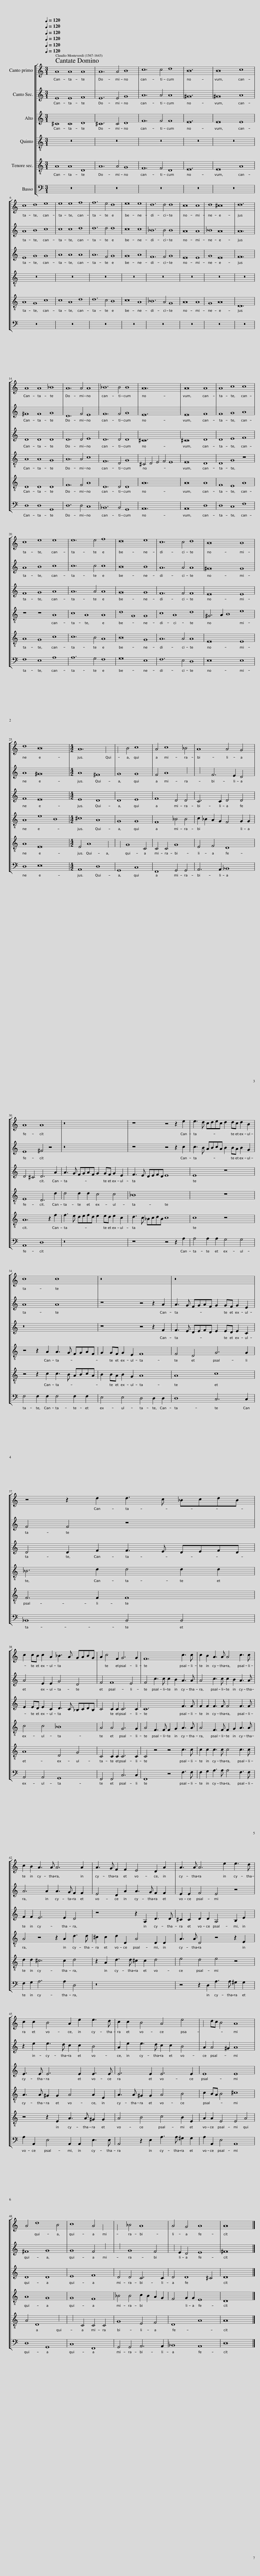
X:1
%%score [ 1 2 3 4 5 6 ]
L:1/8
Q:1/4=120
M:3/1
I:linebreak $
K:C
V:1 treble
V:2 treble
V:3 treble
V:4 treble-8
V:5 treble-8
V:6 bass
V:1
 A8 A8 A8 | A12 A4 B8 | c12 c4 d8 | B24 | B16 c8 |$ %5
 c8 d8 e8 | e8 e8 f8 | f12 e4 d8 | e16 e8 | d12 d4 d8 | %10
 c16 c8 | d8 ^c16 | d24 |$ A8 A8 _B8 | A12 A4 A8 | %15
 _B12 B4 B8 | A24 | A16 A8 | A8 c8 c8 |$ c8 e8 e8 | %20
 e12 e4 f8 | d16 e8 | c12 c4 d8 | B16 B8 |$ d8 B16 | %25
[M:4/2] A12 x4 | x4 B4 c8 | A4 c8 _B4 | A8 A4 G4 |$ A8 A8 | %30
 z16 | z8 z4 z2 e2 | e3 d cdec d2 dc d2 B2 |$ c8 c8 | z16 | %35
 z16 |$ z4 z2 d2 d3 c _BcdB |$ c2 cB c2 A2 _B3 A GABG | A2 c4 F2 G6 G2 | F12 c3 c | %40
 c2 B2 A3 A A4 c3 c |$ c2 B2 A3 A A6 A2 | A3 G F2 F2 E4 D2 A2 | A3 A A6 e2 e3 d |$ c2 c2 B4 A2 e2 e3 d | %45
 c2 c2 B4 A4 e4 | x2 dc B4 A8 |$ A4 d8 B4 | c8 A4 x4 | x4 _B4 A8 | %50
 A4 G4 A8 | A16 |] %52
V:2
 E8 E8 F8 | E12 E4 G8 | A12 A4 A8 | ^G24 | ^G16 A8 |$ %5
 A8 B8 c8 | c8 c8 d8 | d12 d4 d8 | c16 c8 | _B12 B4 B8 | %10
 A16 A8 | _B8 A16 | A24 |$ ^F8 F8 G8 | D12 F4 E8 | %15
 F12 F4 G8 | E24 | E16 F8 | F8 G8 A8 |$ A8 B8 c8 | %20
 c12 c4 c8 | B16 B8 | A12 A4 A8 | ^G16 G8 |$ A8 ^G16 | %25
[M:4/2] A8 ^F8 | G8 G8 | F4 A8 x4 | x4 F6 E2 D4 |$ E8 ^F4 z4 | %30
 z16 | z8 z4 z2 c2 | c3 B ABcA B2 BA B2 G2 |$ A8 A8 | z8 z4 z2 A2 | %35
 A3 G FGAF G2 GF G2 E2 |$ F4 F4 z8 |$ A4 E2 E2 G4 D4 | F4 F8 E4 | F4 c3 c c2 B2 A3 A | %40
 A4 c3 c c2 B2 A3 A |$ A6 A2 A3 G F2 F2 | E4 D2 A2 A3 G F2 F2 | E2 E2 F4 E4 z4 |$ z2 e2 e3 d c2 c2 B4 | %45
 A2 e2 e3 d c2 c2 B4 | A2 A4 ^G2 A8 |$ ^F8 G8 | G8 F4 x4 | x4 G8 F4 | %50
 x2 E2 D4 E8 | ^F16 |] %52
V:3
 ^C8 C8 D8 | ^C12 C4 D8 | F12 F4 F8 | E24 | E16 E8 |$ %5
 E8 G8 G8 | A8 A8 A8 | A12 F4 G8 | G16 A8 | F12 F4 G8 | %10
 E16 E8 | G8 E16 | F24 |$ D8 D8 D8 | D12 D4 E8 | %15
 D12 D4 D8 | ^C24 | ^C16 D8 | D8 E8 F8 |$ F8 G8 A8 | %20
 A12 A4 A8 | G16 G8 | F12 F4 F8 | E16 E8 |$ F8 E16 | %25
[M:4/2] E8 D8 | D8 E8 | F8 D4 D4 | C6 C2 D4 D4 |$ D4 ^C4 D6 A2 | %30
 A3 G FGAF G2 GF G2 E2 | F3 E DEFD E8 | E8 z8 |$ z16 | z8 z4 z2 F2 | %35
 F3 E DEFD E2 ED E2 C2 |$ D4 D2 F2 F3 E DEFD |$ E2 ED E2 C2 D3 C _B,CDB, | C4 C2 C2 C6 C2 | C12 F3 F | %40
 F2 F2 F3 F F4 F3 F |$ F2 F2 E6 E2 D4 | z8 z2 A,2 D3 D | ^C2 C2 D2 D2 A,4 B,2 E2 |$ E3 E E6 E2 E3 E | %45
 E6 E2 E6 E2 | E8 E8 |$ D8 D8 | E8 F8 | D4 D4 C6 C2 | %50
 D4 D8 ^C4 | D16 |] %52
V:4
 z24 | z24 | z24 | z24 | z24 |$ %5
 z24 | z24 | z24 | z24 | z24 | %10
 z24 | z24 | z24 |$ A8 A8 G8 | A12 A4 c8 | %15
 F12 D4 G8 | ^C4 D4 E4 F4 E8 | E16 D8 | D8 G8 z8 |$ z8 z8 A8 | %20
 c8 A8 A8 | d8 G8 G8 | c8 A8 d8 | ^G6 A2 B8 e8 |$ A8 e8 B8 | %25
[M:4/2] ^c8 A8 | G8 G8 | F8 _B4 B4 | c2 _B2 A2 G2 F4 G2 G2 |$ E8 D6 d2 | %30
 d4 d2 d2 c4 c4 | _B8 x8 | x8 z8 |$ z4 z2 A2 A3 G FGAF | G2 GF G2 E2 F8 | %35
 F4 D4 G6 G2 |$ _B6 d2 d4 d2 d2 |$ c4 c4 _B8 | A4 A4 G6 G2 | A4 F3 F F2 G2 A3 A | %40
 A4 F3 F F2 G2 A3 A |$ A4 z4 z2 A2 d3 d | ^c2 c2 d2 D2 A4 D2 D2 | A3 A D4 z4 z2 E2 |$ A3 A ^G2 G2 A4 A2 E2 | %45
 A3 A ^G2 G2 A4 B4 | c2 BA B4 ^c8 |$ A8 G8 | G8 F8 | _B4 B4 c2 B2 A2 G2 | %50
 F4 G2 G2 E8 | D16 |] %52
V:5
 A8 A8 D8 | A12 A4 G8 | F12 F4 D8 | E24 | E16 A8 |$ %5
 A8 G8 c8 | c8 A8 d8 | d12 c4 B8 | c16 A8 | _B12 A4 G8 | %10
 A16 A8 | G8 A16 | D24 |$ D8 D8 D8 | F12 F4 A8 | %15
 D12 D4 D8 | A24 | A16 A8 | F8 E8 A8 |$ A8 G8 c8 | %20
 c12 B4 A8 | B16 G8 | A12 A4 A8 | E16 E8 |$ A8 E16 | %25
[M:4/2] E4 A8 x4 | x4 G8 C4 | C4 C4 G8 | E4 F4 D8 |$ A12 z2 f2 | %30
 f3 e defd e2 ed e2 c2 | d3 c _BcdB c8 | c8 z8 |$ z4 z2 c2 c3 B ABcA | B2 BA B2 G2 A8 | %35
 A8 c8 |$ F6 F2 F8 |$ A8 D4 G4 | C4 C2 C2 C6 C2 | C4 z4 z4 c3 c | %40
 c2 c2 c3 c c4 c3 c |$ d2 d2 ^c6 c2 d4 | z2 A2 d3 d ^c2 c2 d4 | e4 d4 e4 z4 |$ z4 z2 E2 A3 A ^G2 G2 | %45
 A4 B4 c4 B2 E2 | A2 A2 E4 E4 A4 |$ A4 D8 x4 | x4 C4 C4 C4 | G8 E4 F4 | %50
 D8 A8 | A16 |] %52
V:6
 z24 | z24 | z24 | z24 | z24 |$ %5
 z24 | z24 | z24 | z24 | z24 | %10
 z24 | z24 | z24 |$ D,8 D,8 G,,8 | D,12 D,4 C,8 | %15
 _B,,12 B,,4 G,,8 | A,,24 | A,,16 D,8 | D,8 C,8 F,8 |$ F,8 E,8 A,8 | %20
 A,12 G,4 F,8 | G,16 E,8 | F,12 E,4 D,8 | E,16 E,8 |$ D,8 E,16 | %25
[M:4/2] A,,8 D,8 | G,,8 C,8 | F,,8 G,,4 G,,4 | A,,6 A,,2 _B,,8 |$ A,,8 D,8 | %30
 z16 | z8 z4 z2 A,2 | A,4 A,2 A,2 G,4 G,4 |$ F,4 F,2 F,2 F,4 F,2 F,2 | E,4 E,4 D,4 D,2 D,2 | %35
 D,8 C,6 C,2 |$ _B,,8 B,,4 B,,4 |$ A,,4 A,,4 G,,8 | F,,4 F,,4 C,6 C,2 | F,,8 z4 F,3 F, | %40
 F,2 G,2 A,3 A, A,4 F,3 F, |$ F,2 G,2 A,6 A,2 D,4 | z16 | z4 z2 D,2 A,3 A, ^G,2 G,2 |$ A,2 A,,2 E,4 A,,2 A,,2 E,3 E, | %45
 A,,4 z2 E,2 A,3 A, ^G,2 G,2 | A,2 A,,2 E,4 A,,8 |$ D,8 G,,8 | C,8 F,,8 | G,,4 G,,4 A,,6 A,,2 | %50
 _B,,8 A,,8 | D,16 |] %52
